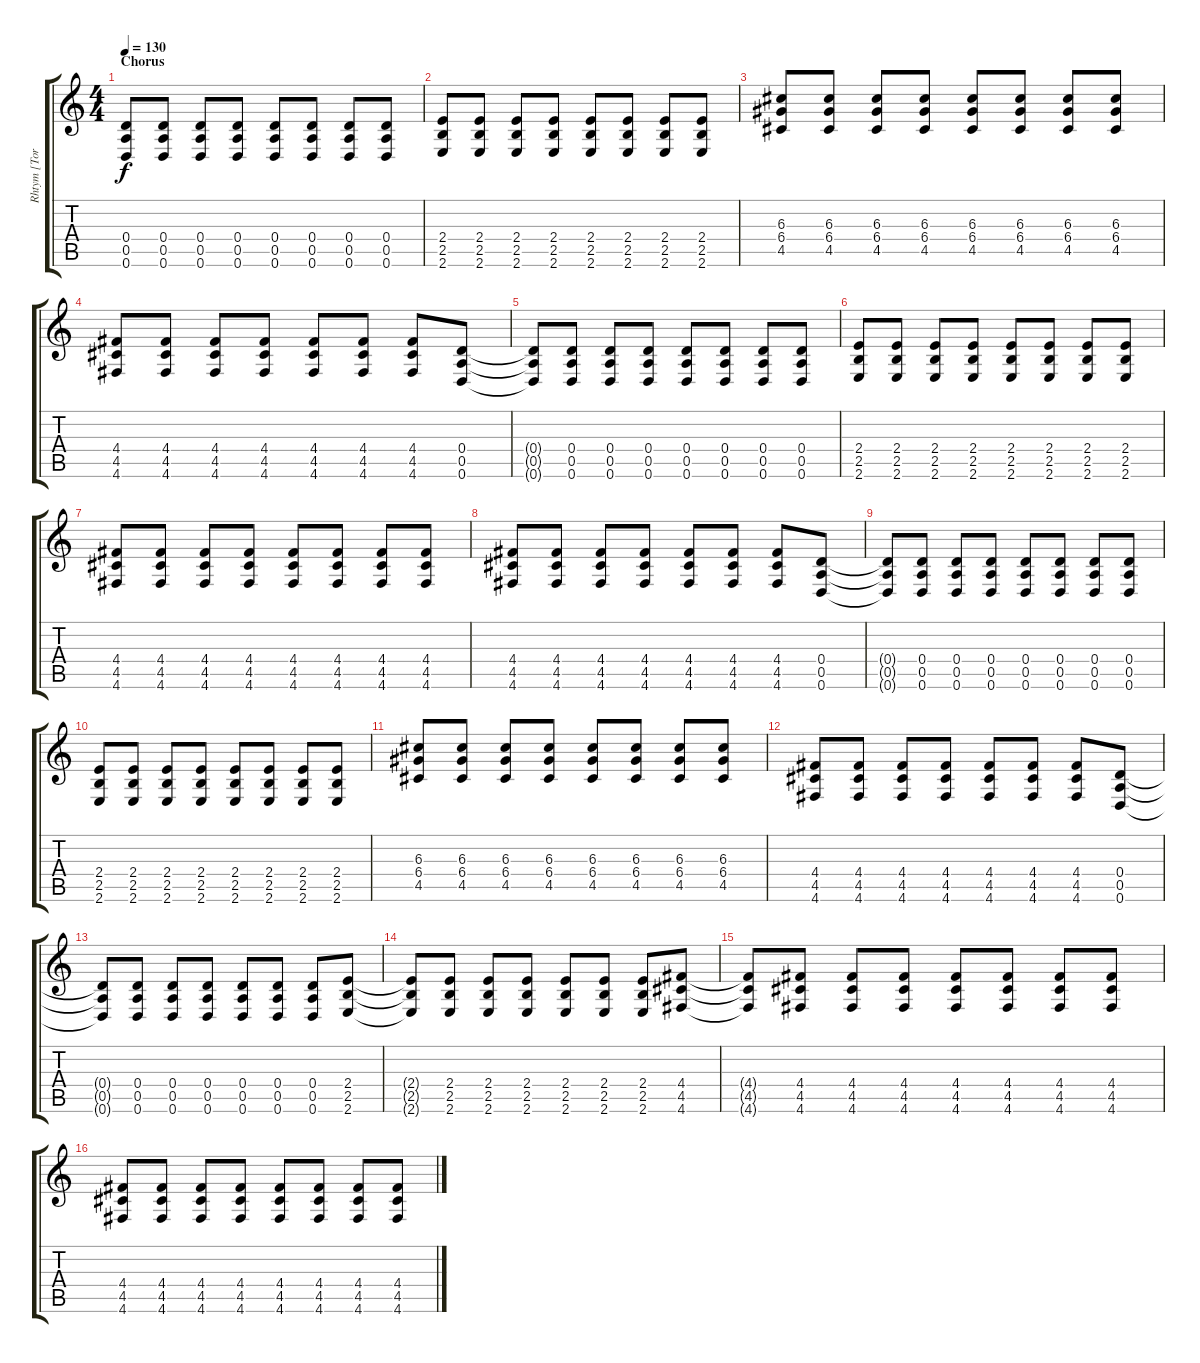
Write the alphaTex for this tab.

\track ("Rhtym [Toru]" "Rhtym [Tor") {instrument overdrivenguitar}
\staff {score tabs}
\tuning (E4 B3 G3 D3 A2 D2) {hide}
\ts (4 4)
\section ("" "Chorus")
\tempo 130
\clef g2
\ks c
(0.4{t} 0.5{t} 0.6{t}).8{dy f} (0.4 0.5 0.6).8 (0.4 0.5 0.6).8 (0.4 0.5 0.6).8 (0.4 0.5 0.6).8 (0.4 0.5 0.6).8 (0.4 0.5 0.6).8 (0.4 0.5 0.6).8 |
(2.4 2.5 2.6).8 (2.4 2.5 2.6).8 (2.4 2.5 2.6).8 (2.4 2.5 2.6).8 (2.4 2.5 2.6).8 (2.4 2.5 2.6).8 (2.4 2.5 2.6).8 (2.4 2.5 2.6).8 |
(6.3 6.4 4.5).8 (6.3 6.4 4.5).8 (6.3 6.4 4.5).8 (6.3 6.4 4.5).8 (6.3 6.4 4.5).8 (6.3 6.4 4.5).8 (6.3 6.4 4.5).8 (6.3 6.4 4.5).8 |
(4.4 4.5 4.6).8 (4.4 4.5 4.6).8 (4.4 4.5 4.6).8 (4.4 4.5 4.6).8 (4.4 4.5 4.6).8 (4.4 4.5 4.6).8 (4.4 4.5 4.6).8 (0.4 0.5 0.6).8 |
(0.4{t} 0.5{t} 0.6{t}).8 (0.4 0.5 0.6).8 (0.4 0.5 0.6).8 (0.4 0.5 0.6).8 (0.4 0.5 0.6).8 (0.4 0.5 0.6).8 (0.4 0.5 0.6).8 (0.4 0.5 0.6).8 |
(2.4 2.5 2.6).8 (2.4 2.5 2.6).8 (2.4 2.5 2.6).8 (2.4 2.5 2.6).8 (2.4 2.5 2.6).8 (2.4 2.5 2.6).8 (2.4 2.5 2.6).8 (2.4 2.5 2.6).8 |
(4.4 4.5 4.6).8 (4.4 4.5 4.6).8 (4.4 4.5 4.6).8 (4.4 4.5 4.6).8 (4.4 4.5 4.6).8 (4.4 4.5 4.6).8 (4.4 4.5 4.6).8 (4.4 4.5 4.6).8 |
(4.4 4.5 4.6).8 (4.4 4.5 4.6).8 (4.4 4.5 4.6).8 (4.4 4.5 4.6).8 (4.4 4.5 4.6).8 (4.4 4.5 4.6).8 (4.4 4.5 4.6).8 (0.4 0.5 0.6).8 |
(0.4{t} 0.5{t} 0.6{t}).8 (0.4 0.5 0.6).8 (0.4 0.5 0.6).8 (0.4 0.5 0.6).8 (0.4 0.5 0.6).8 (0.4 0.5 0.6).8 (0.4 0.5 0.6).8 (0.4 0.5 0.6).8 |
(2.4 2.5 2.6).8 (2.4 2.5 2.6).8 (2.4 2.5 2.6).8 (2.4 2.5 2.6).8 (2.4 2.5 2.6).8 (2.4 2.5 2.6).8 (2.4 2.5 2.6).8 (2.4 2.5 2.6).8 |
(6.3 6.4 4.5).8 (6.3 6.4 4.5).8 (6.3 6.4 4.5).8 (6.3 6.4 4.5).8 (6.3 6.4 4.5).8 (6.3 6.4 4.5).8 (6.3 6.4 4.5).8 (6.3 6.4 4.5).8 |
(4.4 4.5 4.6).8 (4.4 4.5 4.6).8 (4.4 4.5 4.6).8 (4.4 4.5 4.6).8 (4.4 4.5 4.6).8 (4.4 4.5 4.6).8 (4.4 4.5 4.6).8 (0.4 0.5 0.6).8 |
(0.4{t} 0.5{t} 0.6{t}).8 (0.4 0.5 0.6).8 (0.4 0.5 0.6).8 (0.4 0.5 0.6).8 (0.4 0.5 0.6).8 (0.4 0.5 0.6).8 (0.4 0.5 0.6).8 (2.4 2.5 2.6).8 |
(2.4{t} 2.5{t} 2.6{t}).8 (2.4 2.5 2.6).8 (2.4 2.5 2.6).8 (2.4 2.5 2.6).8 (2.4 2.5 2.6).8 (2.4 2.5 2.6).8 (2.4 2.5 2.6).8 (4.4 4.5 4.6).8 |
(4.4{t} 4.5{t} 4.6{t}).8 (4.4 4.5 4.6).8 (4.4 4.5 4.6).8 (4.4 4.5 4.6).8 (4.4 4.5 4.6).8 (4.4 4.5 4.6).8 (4.4 4.5 4.6).8 (4.4 4.5 4.6).8 |
(4.4 4.5 4.6).8 (4.4 4.5 4.6).8 (4.4 4.5 4.6).8 (4.4 4.5 4.6).8 (4.4 4.5 4.6).8 (4.4 4.5 4.6).8 (4.4 4.5 4.6).8 (4.4 4.5 4.6).8
